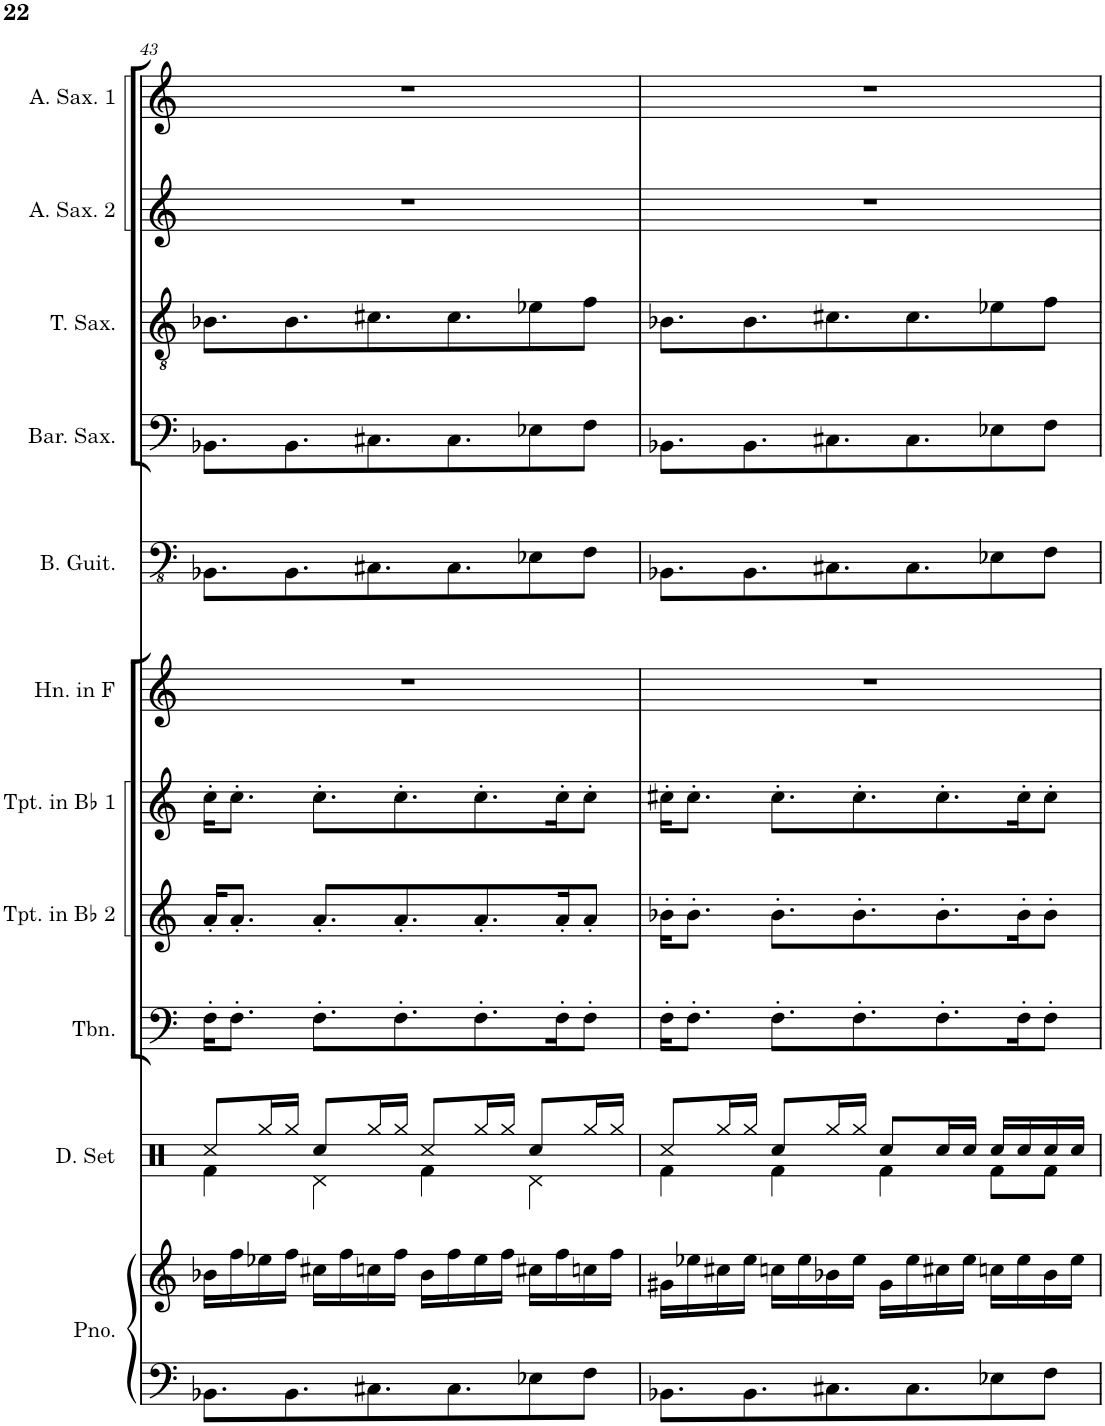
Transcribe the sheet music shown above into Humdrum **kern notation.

**kern	**kern	**kern	**kern	**kern	**kern	**kern	**kern	**kern	**kern	**kern	**kern
*part11	*part11	*part10	*part9	*part8	*part7	*part6	*part5	*part4	*part3	*part2	*part1
*staff12	*staff11	*staff10	*staff9	*staff8	*staff7	*staff6	*staff5	*staff4	*staff3	*staff2	*staff1
*I"Piano	*	*I"Drumset	*I"Trombone	*I"Trumpet in Bb 2	*I"Trumpet in Bb 1	*I"Horn in F	*I"Bass Guitar	*I"Baritone Saxophone	*I"Tenor Saxophone	*I"Alto Saxophone 2	*I"Alto Saxophone 1
*I'Pno.	*	*I'D. Set	*I'Tbn.	*I'Tpt. in Bb 2	*I'Tpt. in Bb 1	*I'Hn. in F	*I'B. Guit.	*I'Bar. Sax.	*I'T. Sax.	*I'A. Sax. 2	*I'A. Sax. 1
!!LO:PB:g=z
*clefF4	*clefG2	*clefX	*clefF4	*clefG2	*clefG2	*clefG2	*clefFv4	*clefF4	*clefGv2	*clefG2	*clefG2
*	*	*	*	*Trd1c2	*Trd1c2	*Trd4c7	*	*Trd12c21	*Trd8c14	*Trd5c9	*Trd5c9
*k[]	*k[]	*k[]	*k[]	*k[]	*k[]	*k[]	*k[]	*k[]	*k[]	*k[]	*k[]
*M4/4	*M4/4	*M4/4	*M4/4	*M4/4	*M4/4	*M4/4	*M4/4	*M4/4	*M4/4	*M4/4	*M4/4
=43	=43	=43	=43	=43	=43	=43	=43	=43	=43	=43	=43
*	*	*^	*	*	*	*	*	*	*	*	*
8.BB-X\L	16b-X\LL	8Rcc/L	4Rf\	16F'\KL	16a'/KL	16cc'\KL	1r	8.BBB-X\L	8.BB-X\L	8.B-X\L	1r	1r
.	16ff\	.	.	8.F'\J	8.a'/J	8.cc'\J	.	.	.	.	.	.
.	16ee-X\	16Rgg/L	.	.	.	.	.	.	.	.	.	.
8.BB-\	16ff\JJ	16Rgg/JJ	.	.	.	.	.	8.BBB-\	8.BB-\	8.B-\	.	.
.	16cc#X\LL	8Rcc/L	4Rd\	8.F'\L	8.a'/L	8.cc'\L	.	.	.	.	.	.
.	16ff\	.	.	.	.	.	.	.	.	.	.	.
8.C#X\	16ccn\	16Rgg/L	.	.	.	.	.	8.CC#X\	8.C#X\	8.c#X\	.	.
.	16ff\JJ	16Rgg/JJ	.	8.F'\	8.a'/	8.cc'\	.	.	.	.	.	.
.	16b-\LL	8Rcc/L	4Rf\	.	.	.	.	.	.	.	.	.
8.C#\	16ff\	.	.	.	.	.	.	8.CC#\	8.C#\	8.c#\	.	.
.	16ee-\	16Rgg/L	.	8.F'\	8.a'/	8.cc'\	.	.	.	.	.	.
.	16ff\JJ	16Rgg/JJ	.	.	.	.	.	.	.	.	.	.
8E-X\	16cc#X\LL	8Rcc/L	4Rd\	.	.	.	.	8EE-X\	8E-X\	8e-X\	.	.
.	16ff\	.	.	16F'\K	16a'/K	16cc'\K	.	.	.	.	.	.
8F\J	16ccn\	16Rgg/L	.	8F'\J	8a'/J	8cc'\J	.	8FF\J	8F\J	8f\J	.	.
.	16ff\JJ	16Rgg/JJ	.	.	.	.	.	.	.	.	.	.
=44	=44	=44	=44	=44	=44	=44	=44	=44	=44	=44	=44	=44
8.BB-X\L	16g#X\LL	8Rcc/L	4Rf\	16F'\KL	16b-X'\KL	16cc#X'\KL	1r	8.BBB-X\L	8.BB-X\L	8.B-X\L	1r	1r
.	16ee-X\	.	.	8.F'\J	8.b-'\J	8.cc#'\J	.	.	.	.	.	.
.	16cc#X\	16Rgg/L	.	.	.	.	.	.	.	.	.	.
8.BB-\	16ee-\JJ	16Rgg/JJ	.	.	.	.	.	8.BBB-\	8.BB-\	8.B-\	.	.
.	16ccn\LL	8Rcc/L	4Rf\	8.F'\L	8.b-'\L	8.cc#'\L	.	.	.	.	.	.
.	16ee-\	.	.	.	.	.	.	.	.	.	.	.
8.C#X\	16b-X\	16Rgg/L	.	.	.	.	.	8.CC#X\	8.C#X\	8.c#X\	.	.
.	16ee-\JJ	16Rgg/JJ	.	8.F'\	8.b-'\	8.cc#'\	.	.	.	.	.	.
.	16g#\LL	8Rcc/L	4Rf\	.	.	.	.	.	.	.	.	.
8.C#\	16ee-\	.	.	.	.	.	.	8.CC#\	8.C#\	8.c#\	.	.
.	16cc#X\	16Rcc/L	.	8.F'\	8.b-'\	8.cc#'\	.	.	.	.	.	.
.	16ee-\JJ	16Rcc/JJ	.	.	.	.	.	.	.	.	.	.
8E-X\	16ccn\LL	16Rcc/LL	8Rf\L	.	.	.	.	8EE-X\	8E-X\	8e-X\	.	.
.	16ee-\	16Rcc/	.	16F'\K	16b-'\K	16cc#'\K	.	.	.	.	.	.
8F\J	16b-\	16Rcc/	8Rf\J	8F'\J	8b-'\J	8cc#'\J	.	8FF\J	8F\J	8f\J	.	.
.	16ee-\JJ	16Rcc/JJ	.	.	.	.	.	.	.	.	.	.
*	*	*v	*v	*	*	*	*	*	*	*	*	*
=	=	=	=	=	=	=	=	=	=	=	=
*-	*-	*-	*-	*-	*-	*-	*-	*-	*-	*-	*-
